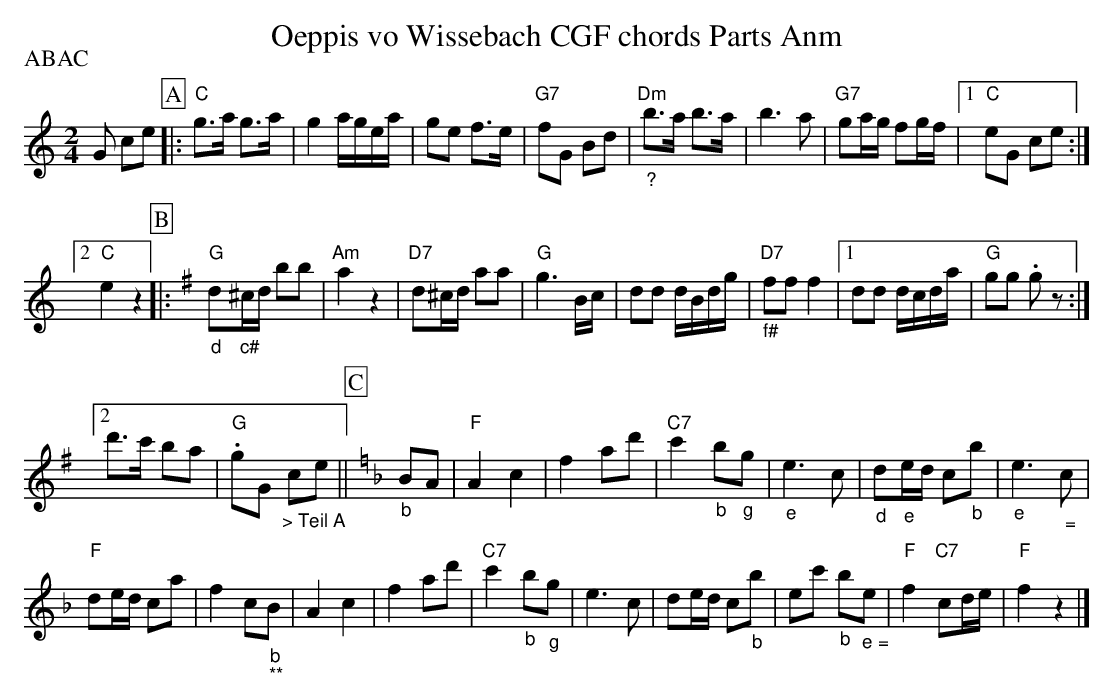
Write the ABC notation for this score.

X:1
T: Oeppis vo Wissebach CGF chords Parts Anm
M:2/4
L:1/8
P:ABAC
K:C %%MIDI gchordon
G ce[P:A] |: "C"g>a g>a | g2 a/g/e/a/ | ge f>e | "G7"fG Bd |"_?""Dm"b>a b>a | b3a | "G7"ga/g/ fg/f/ |1 "C"eG ce :|2
"C"e2z2 [P:B] |: [K:G] "G""_d"d"_c#"^c/d/ bb | "Am"a2z2 | "D7"d^c/d/ aa | "G"g3B/c/ | dd d/B/d/g/ | "D7""_f#"ff f2 |1 dd d/c/d/a/ |"G" gg .gz :|2
d'>c' ba | "G".gG "_> Teil A"ce ||[P:C]  [K:F] "_b"BA |"F"A2c2 | f2 ad' | "C7"c'2 "_b"b"_g"g | "_e"e3c | "_d"d"_e"e/d/ c"_b"b | "_e"e3"_ ="c |
"F"de/d/ ca | f2c"_b""_ **"B | A2c2 | f2 ad' | "C7"c'2 "_b"b"_g"g | e3c | de/d/ c"_b"b | ec' "_b"b"_ e ="e | "F"f2 "C7"cd/e/ | "F"f2z2 |]
